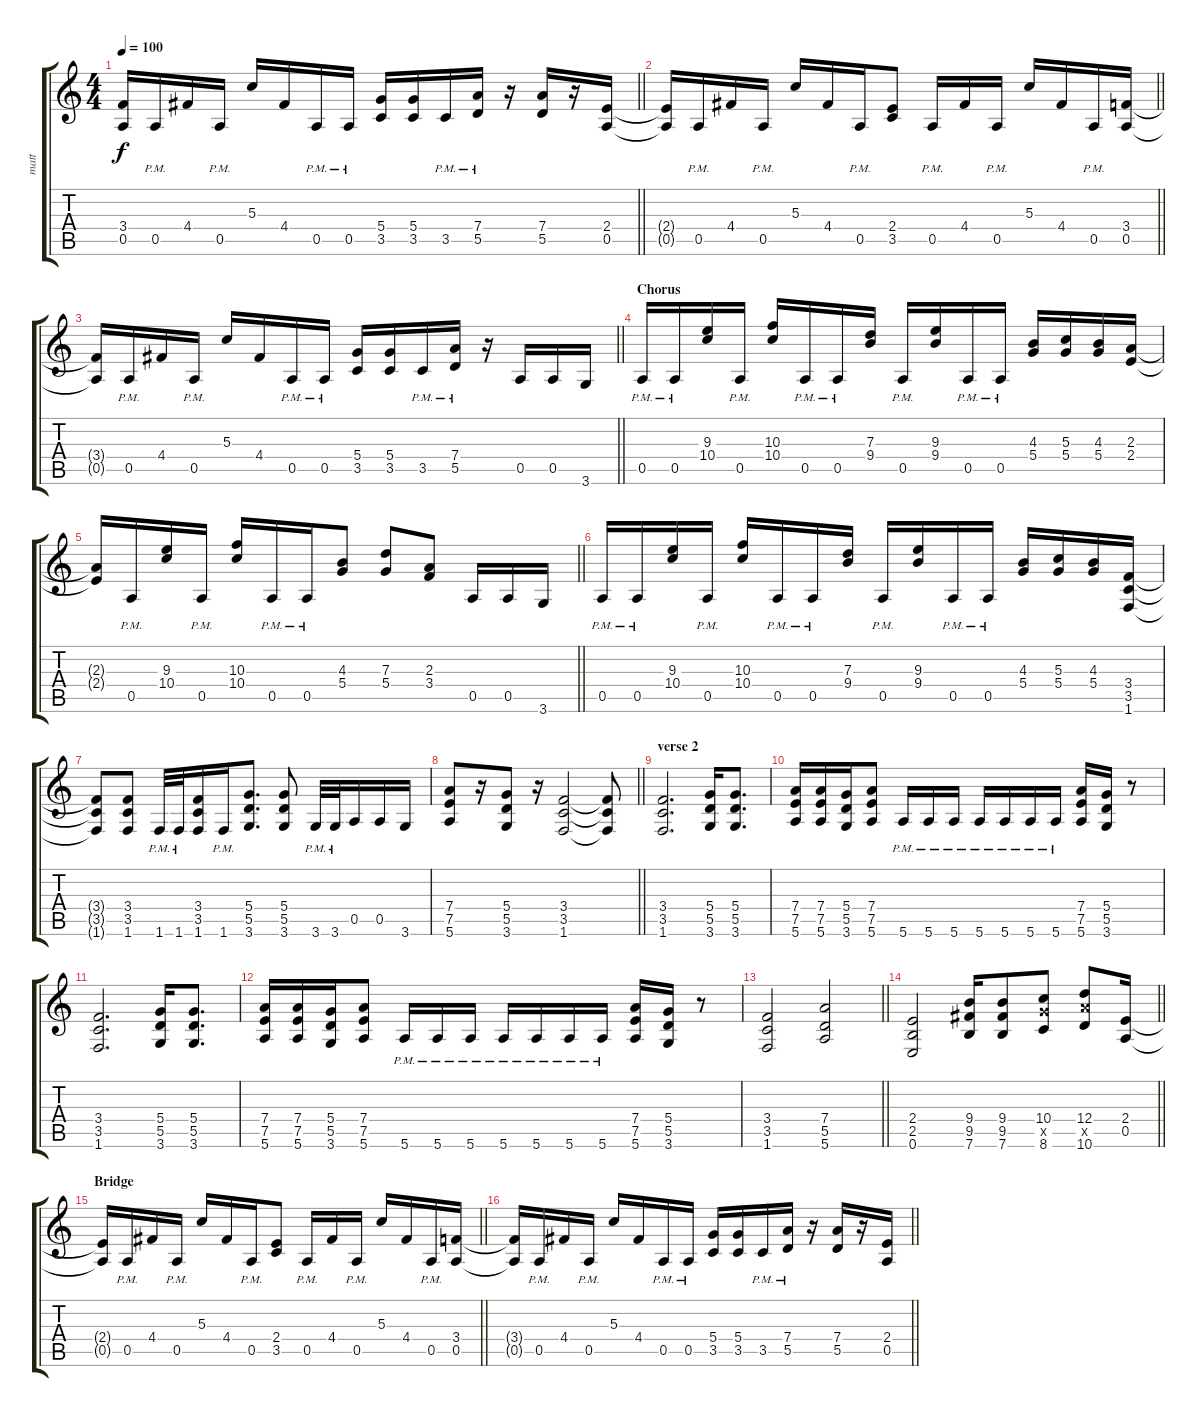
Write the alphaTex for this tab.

\track ("matt" "matt") {instrument distortionguitar}
\staff {score tabs}
\tuning (E4 B3 G3 D3 A2 E2) {hide}
\ts (4 4)
\tempo 100
\clef g2
\barLineRight lightlight
\ks c
(3.4{t} 0.5{t}).16{dy f} 0.5{pm}.16 4.4.16 0.5{pm}.16 5.3.16 4.4.16 0.5{pm}.16 0.5{pm}.16 (5.4 3.5).16 (5.4 3.5).16 3.5{pm}.16 (7.4{pm} 5.5{pm}).16 r.16 (7.4 5.5).16 r.16 (2.4 0.5).16 |
\barLineRight lightlight
(2.4{t} 0.5{t}).16 0.5{pm}.16 4.4.16 0.5{pm}.16 5.3.16 4.4.16 0.5{pm}.16 (2.4 3.5).8 0.5{pm}.16 4.4.16 0.5{pm}.16 5.3.16 4.4.16 0.5{pm}.16 (3.4 0.5).16 |
\barLineRight lightlight
(3.4{t} 0.5{t}).16 0.5{pm}.16 4.4.16 0.5{pm}.16 5.3.16 4.4.16 0.5{pm}.16 0.5{pm}.16 (5.4 3.5).16 (5.4 3.5).16 3.5{pm}.16 (7.4{pm} 5.5{pm}).16 r.16 0.5.16 0.5.16 3.6.16 |
\section ("" "Chorus")
0.5{pm}.16 0.5{pm}.16 (9.3 10.4).16 0.5{pm}.16 (10.3 10.4).16 0.5{pm}.16 0.5{pm}.16 (7.3 9.4).16 0.5{pm}.16 (9.3 9.4).16 0.5{pm}.16 0.5{pm}.16 (4.3 5.4).16 (5.3 5.4).16 (4.3 5.4).16 (2.3 2.4).16 |
\barLineRight lightlight
(2.3{t} 2.4{t}).16 0.5{pm}.16 (9.3 10.4).16 0.5{pm}.16 (10.3 10.4).16 0.5{pm}.16 0.5{pm}.16 (4.3 5.4).8 (7.3 5.4).8 (2.3 3.4).8 0.5.16 0.5.16 3.6.16 |
0.5{pm}.16 0.5{pm}.16 (9.3 10.4).16 0.5{pm}.16 (10.3 10.4).16 0.5{pm}.16 0.5{pm}.16 (7.3 9.4).16 0.5{pm}.16 (9.3 9.4).16 0.5{pm}.16 0.5{pm}.16 (4.3 5.4).16 (5.3 5.4).16 (4.3 5.4).16 (3.4 3.5 1.6).16 |
(3.4{t} 3.5{t} 1.6{t}).8 (3.4 3.5 1.6).8 1.6{pm}.32 1.6{pm}.32 (3.4 3.5 1.6).16 1.6{pm}.16 (5.4 5.5 3.6).8{d} (5.4 5.5 3.6).8 3.6{pm}.32 3.6{pm}.32 0.5.16 0.5.16 3.6.16 |
\barLineRight lightlight
(7.4 7.5 5.6).8 r.16 (5.4 5.5 3.6).8 r.16 (3.4 3.5 1.6).2 (3.4{t} 3.5{t} 1.6{t}).8 |
\section ("" "verse 2")
(3.4 3.5 1.6).2{d} (5.4 5.5 3.6).16 (5.4 5.5 3.6).8{d} |
(7.4 7.5 5.6).16 (7.4 7.5 5.6).16 (5.4 5.5 3.6).16 (7.4 7.5 5.6).8 5.6{pm}.16 5.6{pm}.16 5.6{pm}.16 5.6{pm}.16 5.6{pm}.16 5.6{pm}.16 5.6{pm}.16 (7.4 7.5 5.6).16 (5.4 5.5 3.6).16 r.8 |
(3.4 3.5 1.6).2{d} (5.4 5.5 3.6).16 (5.4 5.5 3.6).8{d} |
(7.4 7.5 5.6).16 (7.4 7.5 5.6).16 (5.4 5.5 3.6).16 (7.4 7.5 5.6).8 5.6{pm}.16 5.6{pm}.16 5.6{pm}.16 5.6{pm}.16 5.6{pm}.16 5.6{pm}.16 5.6{pm}.16 (7.4 7.5 5.6).16 (5.4 5.5 3.6).16 r.8 |
\barLineRight lightlight
(3.4 3.5 1.6).2 (7.4 5.5 5.6).2 |
\barLineRight lightlight
(2.4 2.5 0.6).2 (9.4 9.5 7.6).16 (9.4 9.5 7.6).8 (10.4 10.5{x} 8.6).8 (12.4 12.5{x} 10.6).8 (2.4 0.5).16 |
\section ("" "Bridge")
\barLineRight lightlight
(2.4{t} 0.5{t}).16 0.5{pm}.16 4.4.16 0.5{pm}.16 5.3.16 4.4.16 0.5{pm}.16 (2.4 3.5).8 0.5{pm}.16 4.4.16 0.5{pm}.16 5.3.16 4.4.16 0.5{pm}.16 (3.4 0.5).16 |
\barLineRight lightlight
(3.4{t} 0.5{t}).16 0.5{pm}.16 4.4.16 0.5{pm}.16 5.3.16 4.4.16 0.5{pm}.16 0.5{pm}.16 (5.4 3.5).16 (5.4 3.5).16 3.5{pm}.16 (7.4{pm} 5.5{pm}).16 r.16 (7.4 5.5).16 r.16 (2.4 0.5).16
